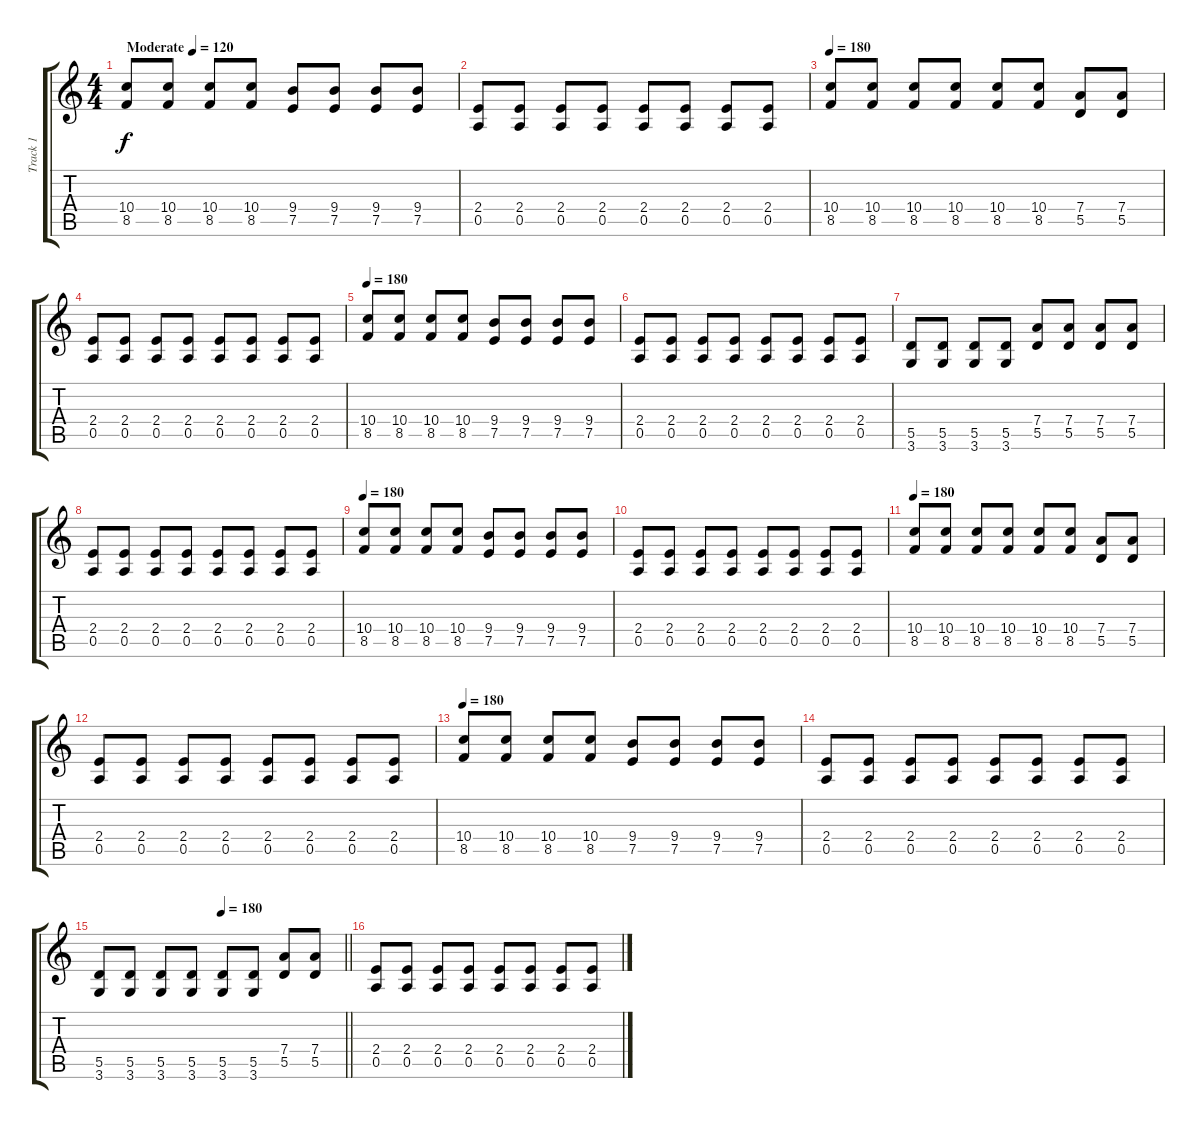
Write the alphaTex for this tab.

\track ("Track 1" "Track 1") {instrument distortionguitar}
\staff {score tabs}
\tuning (E4 B3 G3 D3 A2 E2) {hide}
\ts (4 4)
\tempo (120 "Moderate")
\tempo 180
\tempo (120 "Moderate")
\clef g2
\ks c
(10.4 8.5).8{dy f instrument distortionguitar} (10.4 8.5).8 (10.4 8.5).8 (10.4 8.5).8 (9.4 7.5).8 (9.4 7.5).8 (9.4 7.5).8 (9.4 7.5).8 |
(2.4 0.5).8 (2.4 0.5).8 (2.4 0.5).8 (2.4 0.5).8 (2.4 0.5).8 (2.4 0.5).8 (2.4 0.5).8 (2.4 0.5).8 |
\tempo 120
\tempo 180
(10.4 8.5).8 (10.4 8.5).8 (10.4 8.5).8 (10.4 8.5).8 (10.4 8.5).8 (10.4 8.5).8 (7.4 5.5).8 (7.4 5.5).8 |
(2.4 0.5).8 (2.4 0.5).8 (2.4 0.5).8 (2.4 0.5).8 (2.4 0.5).8 (2.4 0.5).8 (2.4 0.5).8 (2.4 0.5).8 |
\tempo 120
\tempo 180
(10.4 8.5).8 (10.4 8.5).8 (10.4 8.5).8 (10.4 8.5).8 (9.4 7.5).8 (9.4 7.5).8 (9.4 7.5).8 (9.4 7.5).8 |
(2.4 0.5).8 (2.4 0.5).8 (2.4 0.5).8 (2.4 0.5).8 (2.4 0.5).8 (2.4 0.5).8 (2.4 0.5).8 (2.4 0.5).8 |
(5.5 3.6).8 (5.5 3.6).8 (5.5 3.6).8 (5.5 3.6).8 (7.4 5.5).8 (7.4 5.5).8 (7.4 5.5).8 (7.4 5.5).8 |
(2.4 0.5).8 (2.4 0.5).8 (2.4 0.5).8 (2.4 0.5).8 (2.4 0.5).8 (2.4 0.5).8 (2.4 0.5).8 (2.4 0.5).8 |
\tempo 180
(10.4 8.5).8 (10.4 8.5).8 (10.4 8.5).8 (10.4 8.5).8 (9.4 7.5).8 (9.4 7.5).8 (9.4 7.5).8 (9.4 7.5).8 |
(2.4 0.5).8 (2.4 0.5).8 (2.4 0.5).8 (2.4 0.5).8 (2.4 0.5).8 (2.4 0.5).8 (2.4 0.5).8 (2.4 0.5).8 |
\tempo 180
(10.4 8.5).8 (10.4 8.5).8 (10.4 8.5).8 (10.4 8.5).8 (10.4 8.5).8 (10.4 8.5).8 (7.4 5.5).8 (7.4 5.5).8 |
(2.4 0.5).8 (2.4 0.5).8 (2.4 0.5).8 (2.4 0.5).8 (2.4 0.5).8 (2.4 0.5).8 (2.4 0.5).8 (2.4 0.5).8 |
\tempo 180
(10.4 8.5).8 (10.4 8.5).8 (10.4 8.5).8 (10.4 8.5).8 (9.4 7.5).8 (9.4 7.5).8 (9.4 7.5).8 (9.4 7.5).8 |
(2.4 0.5).8 (2.4 0.5).8 (2.4 0.5).8 (2.4 0.5).8 (2.4 0.5).8 (2.4 0.5).8 (2.4 0.5).8 (2.4 0.5).8 |
\tempo (180 0.5)
\barLineRight lightlight
(5.5 3.6).8 (5.5 3.6).8 (5.5 3.6).8 (5.5 3.6).8 (5.5 3.6).8 (5.5 3.6).8 (7.4 5.5).8 (7.4 5.5).8 |
\section ("" "")
(2.4 0.5).8 (2.4 0.5).8 (2.4 0.5).8 (2.4 0.5).8 (2.4 0.5).8 (2.4 0.5).8 (2.4 0.5).8 (2.4 0.5).8
